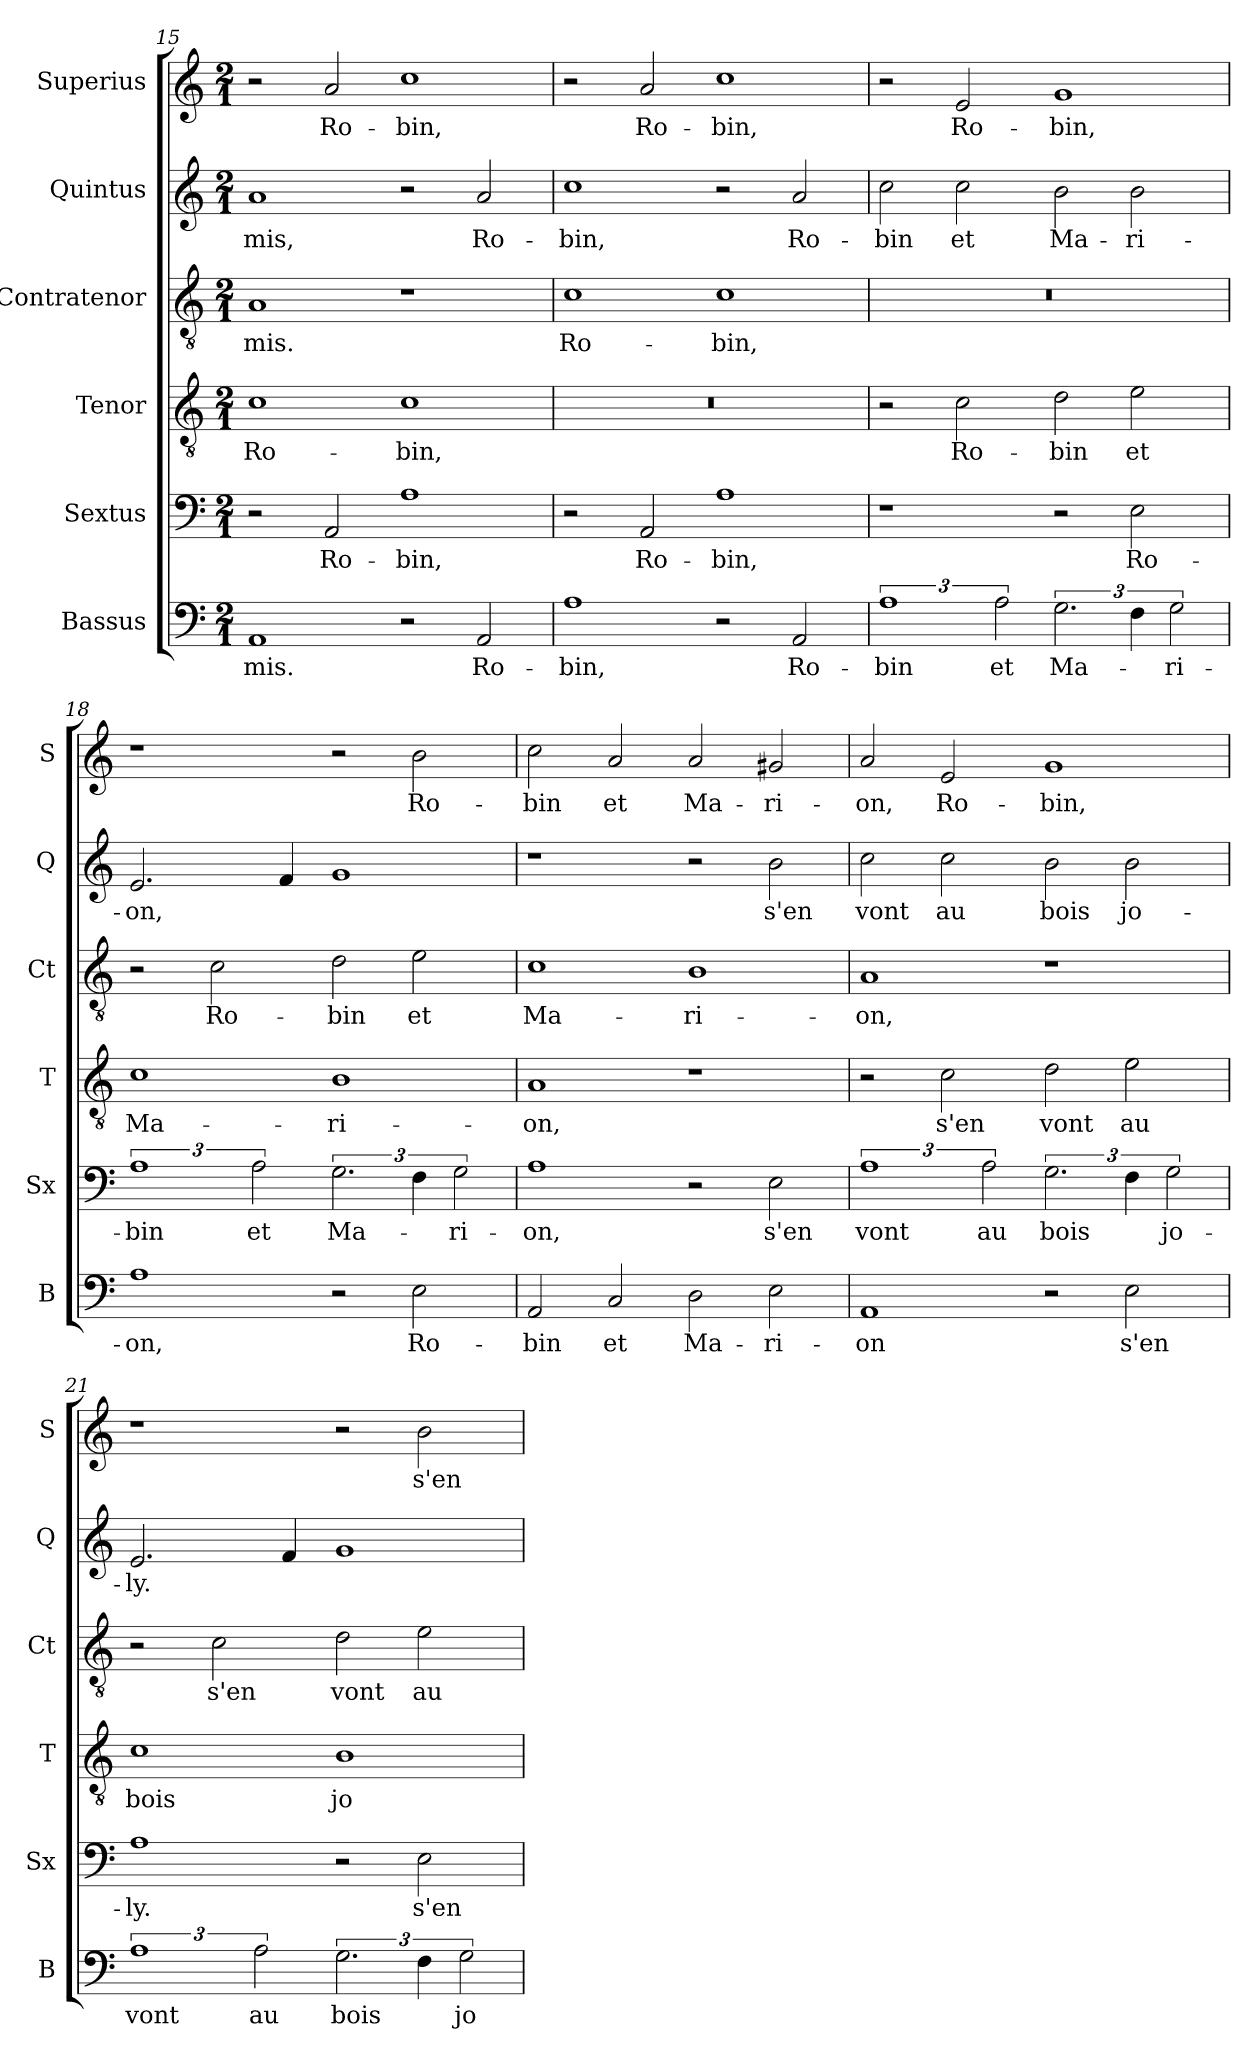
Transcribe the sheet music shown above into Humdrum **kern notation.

**kern	**text	**kern	**text	**kern	**text	**kern	**text	**kern	**text	**kern	**text
*part6	*part6	*part5	*part5	*part4	*part4	*part3	*part3	*part2	*part2	*part1	*part1
*staff6	*staff6	*staff5	*staff5	*staff4	*staff4	*staff3	*staff3	*staff2	*staff2	*staff1	*staff1
*I"Bassus	*	*I"Sextus	*	*I"Tenor	*	*I"Contratenor	*	*I"Quintus	*	*I"Superius	*
*I'B	*	*I'Sx	*	*I'T	*	*I'Ct	*	*I'Q	*	*I'S	*
*clefF4	*	*clefF4	*	*clefGv2	*	*clefGv2	*	*clefG2	*	*clefG2	*
*k[]	*	*k[]	*	*k[]	*	*k[]	*	*k[]	*	*k[]	*
*M2/1	*	*M2/1	*	*M2/1	*	*M2/1	*	*M2/1	*	*M2/1	*
=15	=15	=15	=15	=15	=15	=15	=15	=15	=15	=15	=15
1AA	mis.	2r	.	1c	Ro-	1A	mis.	1a	mis,	2r	.
.	.	2AA/	Ro-	.	.	.	.	.	.	2a/	Ro-
2r	.	1A	-bin,	1c	-bin,	1r	.	2r	.	1cc	-bin,
2AA/	Ro-	.	.	.	.	.	.	2a/	Ro-	.	.
=16	=16	=16	=16	=16	=16	=16	=16	=16	=16	=16	=16
1A	-bin,	2r	.	0r	.	1c	Ro-	1cc	bin,	2r	.
.	.	2AA/	Ro-	.	.	.	.	.	.	2a/	Ro-
2r	.	1A	-bin,	.	.	1c	-bin,	2r	.	1cc	-bin,
2AA/	Ro-	.	.	.	.	.	.	2a/	Ro-	.	.
=17	=17	=17	=17	=17	=17	=17	=17	=17	=17	=17	=17
3%2A	-bin	1r	.	2r	.	0r	.	2cc\	-bin	2r	.
.	.	.	.	2c\	Ro-	.	.	2cc\	et	2e/	Ro-
3A\	et	.	.	.	.	.	.	.	.	.	.
3.G\	Ma-	2r	.	2d\	-bin	.	.	2b\	Ma-	1g	-bin,
6F\	.	2E\	Ro-	2e\	et	.	.	2b\	-ri-	.	.
3G\	-ri-	.	.	.	.	.	.	.	.	.	.
=18	=18	=18	=18	=18	=18	=18	=18	=18	=18	=18	=18
1A	-on,	3%2A	-bin	1c	Ma-	2r	.	2.e/	-on,	1r	.
.	.	.	.	.	.	2c\	Ro-	.	.	.	.
.	.	3A\	et	.	.	.	.	.	.	.	.
.	.	.	.	.	.	.	.	4f/	.	.	.
2r	.	3.G\	Ma-	1B	-ri-	2d\	-bin	1g	.	2r	.
2E\	Ro-	6F\	.	.	.	2e\	et	.	.	2b\	Ro-
.	.	3G\	-ri-	.	.	.	.	.	.	.	.
=19	=19	=19	=19	=19	=19	=19	=19	=19	=19	=19	=19
2AA/	-bin	1A	-on,	1A	-on,	1c	Ma-	1r	.	2cc\	-bin
2C/	et	.	.	.	.	.	.	.	.	2a/	et
2D\	Ma-	2r	.	1r	.	1B	-ri-	2r	.	2a/	Ma-
2E\	-ri-	2E\	s'en	.	.	.	.	2b\	s'en	2g#X/	-ri-
=20	=20	=20	=20	=20	=20	=20	=20	=20	=20	=20	=20
1AA	-on	3%2A	vont	2r	.	1A	-on,	2cc\	vont	2a/	-on,
.	.	.	.	2c\	s'en	.	.	2cc\	au	2e/	Ro-
.	.	3A\	au	.	.	.	.	.	.	.	.
2r	.	3.G\	bois	2d\	vont	1r	.	2b\	bois	1g	-bin,
2E\	s'en	6F\	.	2e\	au	.	.	2b\	jo-	.	.
.	.	3G\	jo-	.	.	.	.	.	.	.	.
=21	=21	=21	=21	=21	=21	=21	=21	=21	=21	=21	=21
3%2A	vont	1A	-ly.	1c	bois	2r	.	2.e/	-ly.	1r	.
.	.	.	.	.	.	2c\	s'en	.	.	.	.
3A\	au	.	.	.	.	.	.	.	.	.	.
.	.	.	.	.	.	.	.	4f/	.	.	.
3.G\	bois	2r	.	1B	jo-	2d\	vont	1g	.	2r	.
6F\	.	2E\	s'en	.	.	2e\	au	.	.	2b\	s'en
3G\	jo-	.	.	.	.	.	.	.	.	.	.
=	=	=	=	=	=	=	=	=	=	=	=
*-	*-	*-	*-	*-	*-	*-	*-	*-	*-	*-	*-
